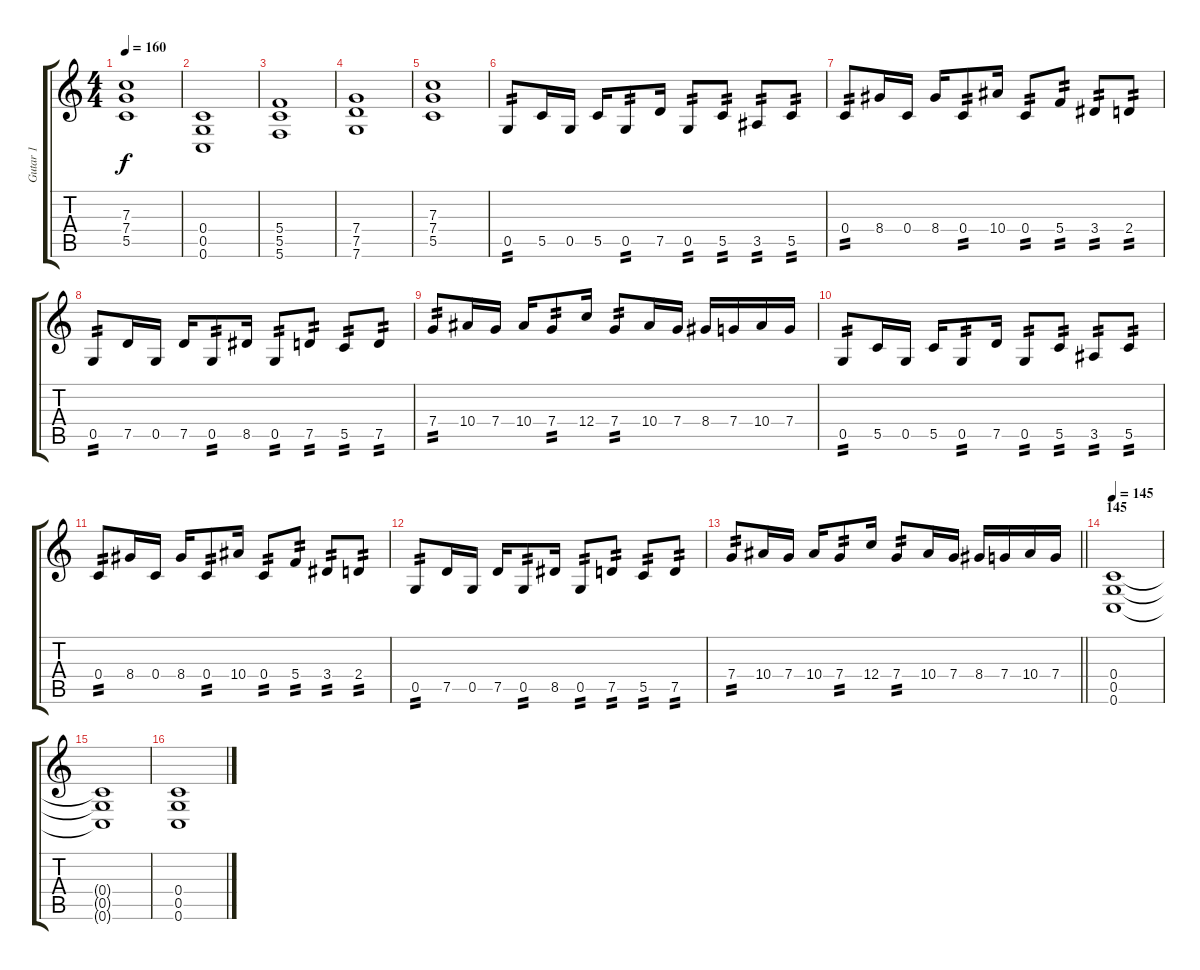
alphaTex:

\track ("Gutar 1" "Gutar 1") {instrument distortionguitar}
\staff {score tabs}
\tuning (D4 A3 F3 C3 G2 C2) {hide}
\ts (4 4)
\tempo 160
\clef g2
\ks c
(7.3 7.4 5.5).1{dy f} |
(0.4 0.5 0.6).1 |
(5.4 5.5 5.6).1 |
(7.4 7.5 7.6).1 |
(7.3 7.4 5.5).1 |
0.5.8{tp 2} 5.5.16 0.5.16 5.5.16 0.5.8{tp 2} 7.5.16 0.5.8{tp 2} 5.5.8{tp 2} 3.5.8{tp 2} 5.5.8{tp 2} |
0.4.8{tp 2} 8.4.16 0.4.16 8.4.16 0.4.8{tp 2} 10.4.16 0.4.8{tp 2} 5.4.8{tp 2} 3.4.8{tp 2} 2.4.8{tp 2} |
0.5.8{tp 2} 7.5.16 0.5.16 7.5.16 0.5.8{tp 2} 8.5.16 0.5.8{tp 2} 7.5.8{tp 2} 5.5.8{tp 2} 7.5.8{tp 2} |
7.4.8{tp 2} 10.4.16 7.4.16 10.4.16 7.4.8{tp 2} 12.4.16 7.4.8{tp 2} 10.4.16 7.4.16 8.4.16 7.4.16 10.4.16 7.4.16 |
0.5.8{tp 2} 5.5.16 0.5.16 5.5.16 0.5.8{tp 2} 7.5.16 0.5.8{tp 2} 5.5.8{tp 2} 3.5.8{tp 2} 5.5.8{tp 2} |
0.4.8{tp 2} 8.4.16 0.4.16 8.4.16 0.4.8{tp 2} 10.4.16 0.4.8{tp 2} 5.4.8{tp 2} 3.4.8{tp 2} 2.4.8{tp 2} |
0.5.8{tp 2} 7.5.16 0.5.16 7.5.16 0.5.8{tp 2} 8.5.16 0.5.8{tp 2} 7.5.8{tp 2} 5.5.8{tp 2} 7.5.8{tp 2} |
\barLineRight lightlight
7.4.8{tp 2} 10.4.16 7.4.16 10.4.16 7.4.8{tp 2} 12.4.16 7.4.8{tp 2} 10.4.16 7.4.16 8.4.16 7.4.16 10.4.16 7.4.16 |
\section ("" "145")
\tempo 145
(0.4 0.5 0.6).1 |
(0.4{t} 0.5{t} 0.6{t}).1 |
(0.4 0.5 0.6).1
